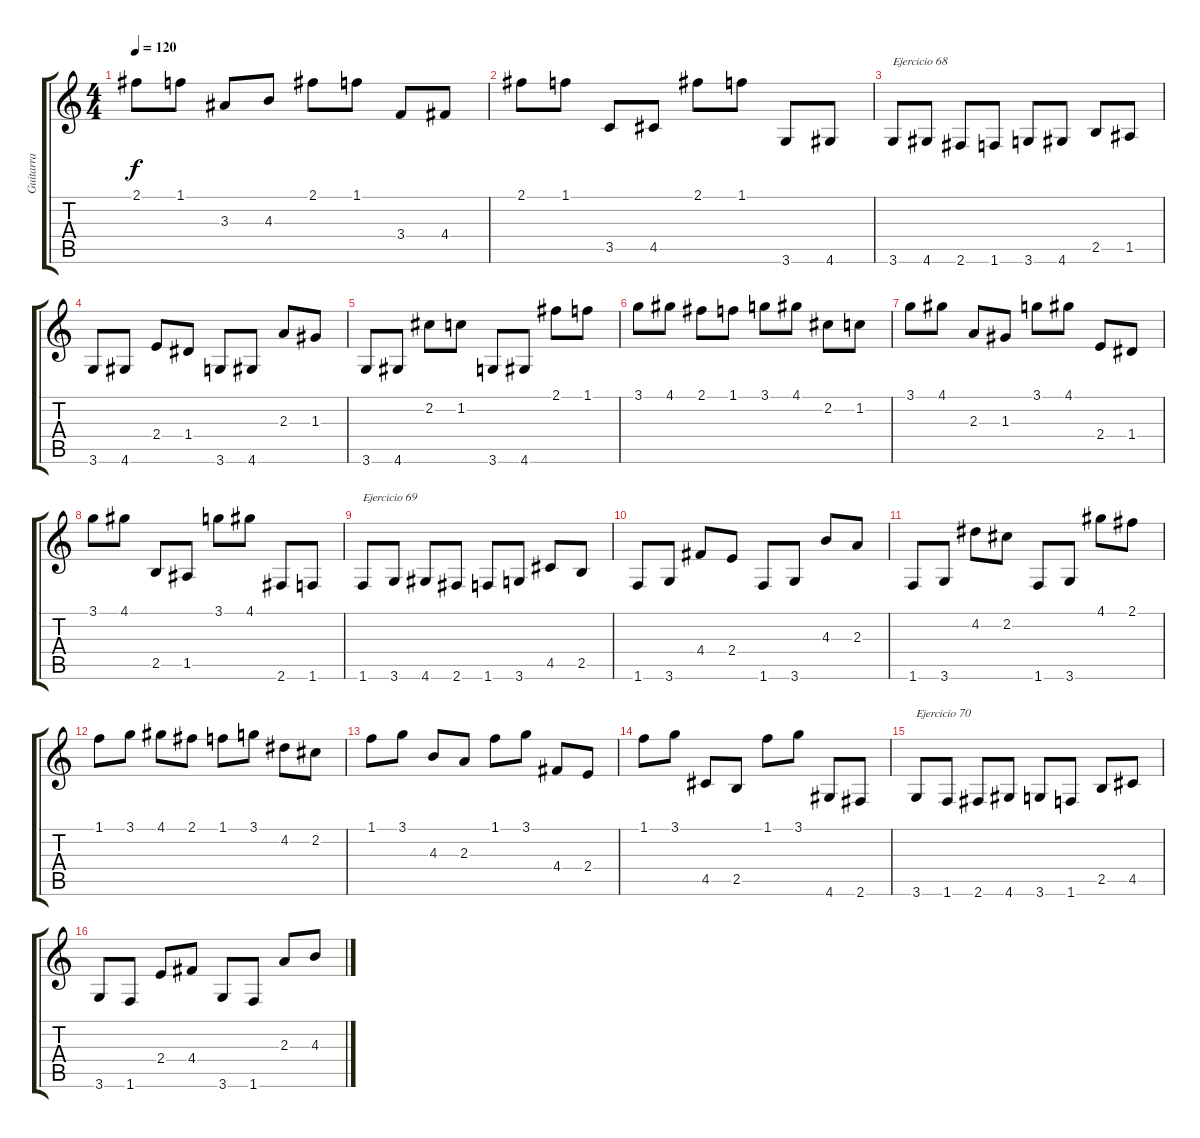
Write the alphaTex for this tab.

\track ("Guitarra " "Guitarra ") {instrument acousticguitarnylon}
\staff {score tabs}
\tuning (E4 B3 G3 D3 A2 E2) {hide}
\ts (4 4)
\tempo 120
\clef g2
\ks c
2.1.8{dy f} 1.1.8 3.3.8 4.3.8 2.1.8 1.1.8 3.4.8 4.4.8 |
2.1.8 1.1.8 3.5.8 4.5.8 2.1.8 1.1.8 3.6.8 4.6.8 |
3.6.8{txt "Ejercicio 68"} 4.6.8 2.6.8 1.6.8 3.6.8 4.6.8 2.5.8 1.5.8 |
3.6.8 4.6.8 2.4.8 1.4.8 3.6.8 4.6.8 2.3.8 1.3.8 |
3.6.8 4.6.8 2.2.8 1.2.8 3.6.8 4.6.8 2.1.8 1.1.8 |
3.1.8 4.1.8 2.1.8 1.1.8 3.1.8 4.1.8 2.2.8 1.2.8 |
3.1.8 4.1.8 2.3.8 1.3.8 3.1.8 4.1.8 2.4.8 1.4.8 |
3.1.8 4.1.8 2.5.8 1.5.8 3.1.8 4.1.8 2.6.8 1.6.8 |
1.6.8{txt "Ejercicio 69"} 3.6.8 4.6.8 2.6.8 1.6.8 3.6.8 4.5.8 2.5.8 |
1.6.8 3.6.8 4.4.8 2.4.8 1.6.8 3.6.8 4.3.8 2.3.8 |
1.6.8 3.6.8 4.2.8 2.2.8 1.6.8 3.6.8 4.1.8 2.1.8 |
1.1.8 3.1.8 4.1.8 2.1.8 1.1.8 3.1.8 4.2.8 2.2.8 |
1.1.8 3.1.8 4.3.8 2.3.8 1.1.8 3.1.8 4.4.8 2.4.8 |
1.1.8 3.1.8 4.5.8 2.5.8 1.1.8 3.1.8 4.6.8 2.6.8 |
3.6.8{txt "Ejercicio 70"} 1.6.8 2.6.8 4.6.8 3.6.8 1.6.8 2.5.8 4.5.8 |
3.6.8 1.6.8 2.4.8 4.4.8 3.6.8 1.6.8 2.3.8 4.3.8
